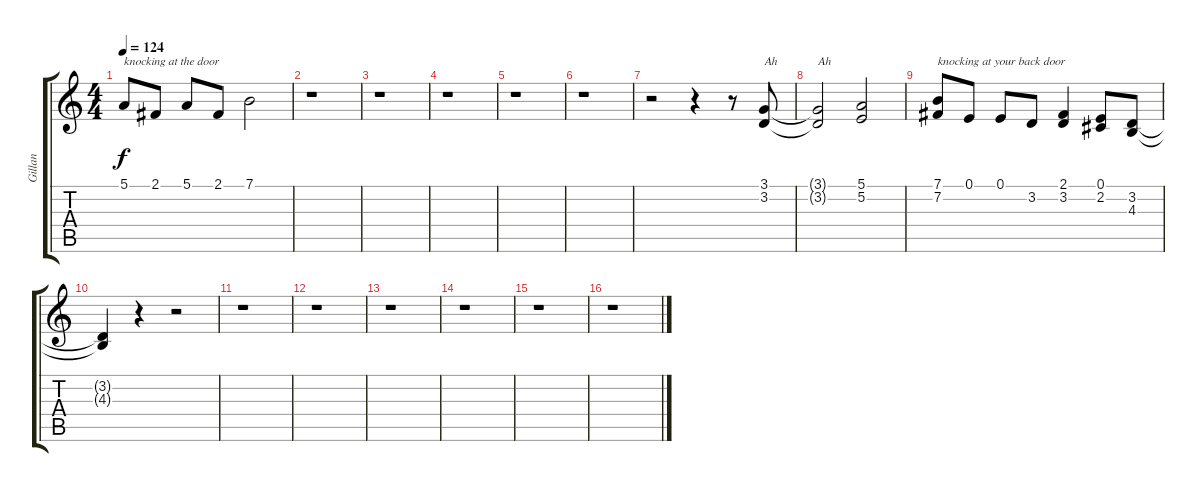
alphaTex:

\track ("Gillan" "Gillan") {instrument violin}
\staff {score tabs}
\tuning (E4 B3 G3 D3 A2 E2) {hide}
\ts (4 4)
\tempo 124
\clef g2
\ks c
5.1.8{txt "knocking at the door" dy f} 2.1.8 5.1.8 2.1.8 7.1.2 |
r.1 |
r.1 |
r.1 |
r.1 |
r.1 |
r.2 r.4 r.8 (3.1 3.2).8{txt "Ah"} |
(3.1{t} 3.2{t}).2{txt "Ah"} (5.1 5.2).2 |
(7.1 7.2).8{txt "knocking at your back door"} 0.1.8 0.1.8 3.2.8 (2.1 3.2).4 (0.1 2.2).8 (3.2 4.3).8 |
(3.2{t} 4.3{t}).4 r.4 r.2 |
r.1 |
r.1 |
r.1 |
r.1 |
r.1 |
r.1
